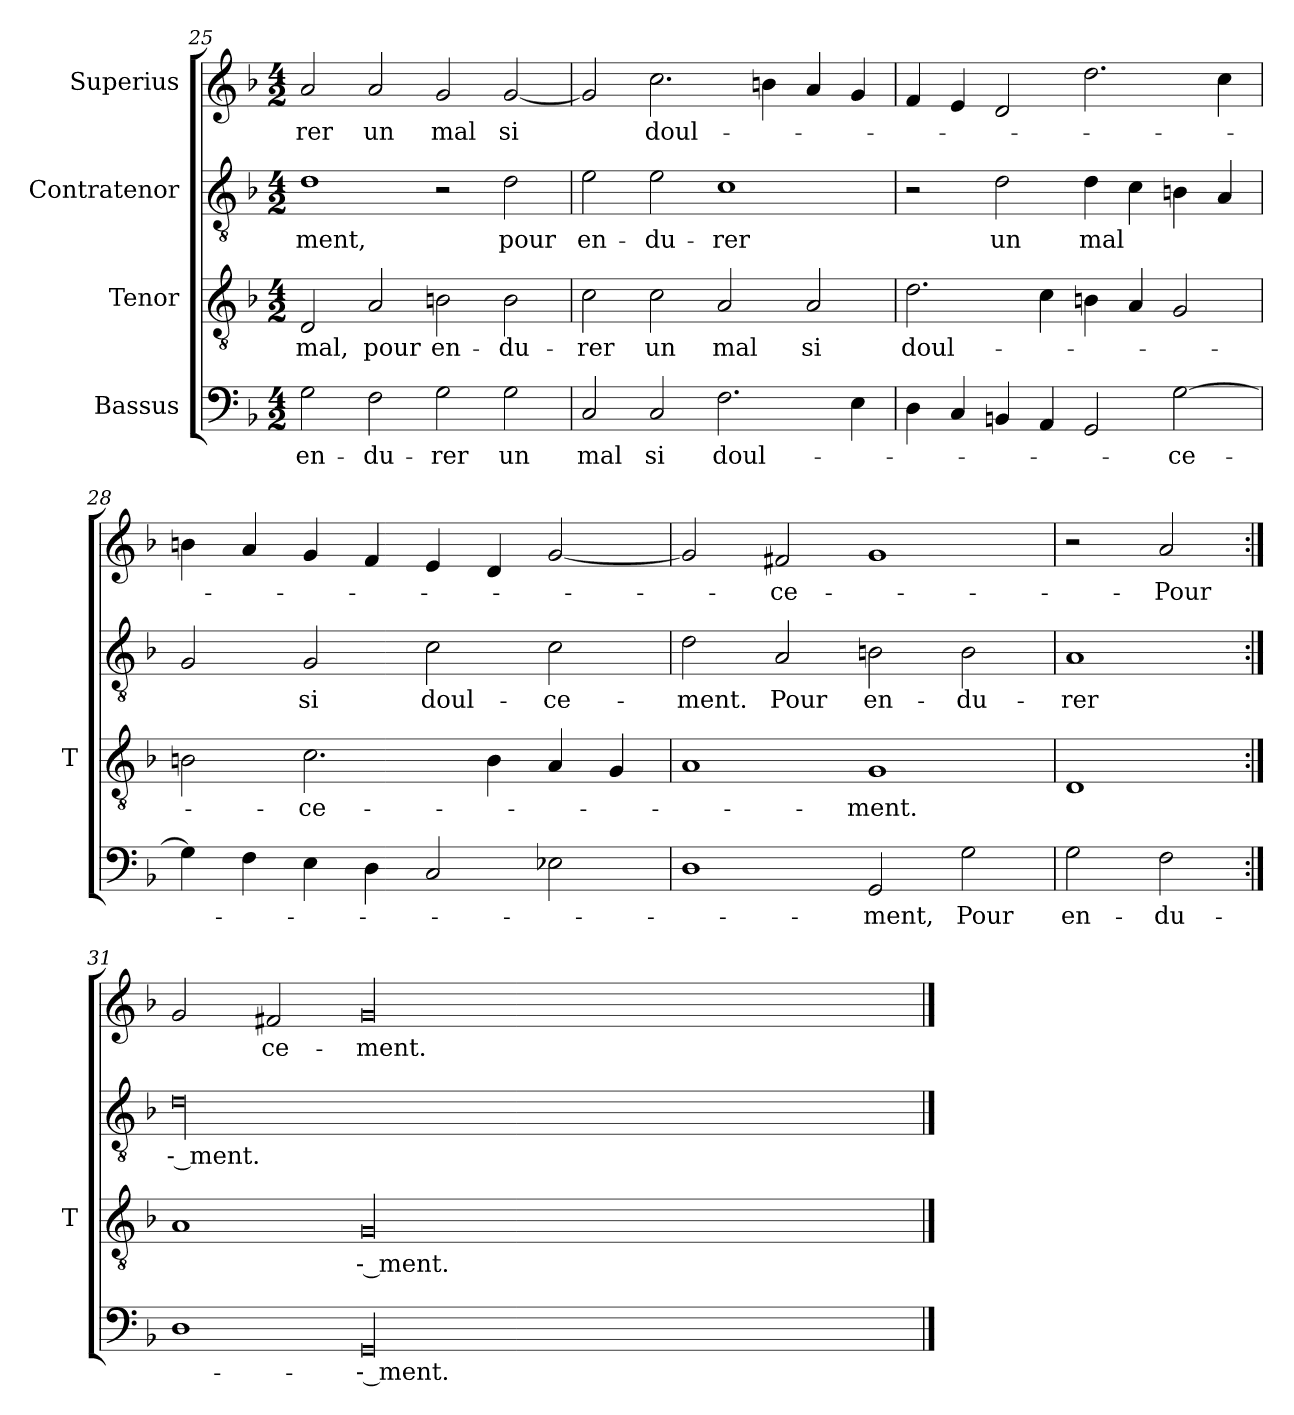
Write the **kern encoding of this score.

**kern	**text	**kern	**text	**kern	**text	**kern	**text
*part4	*part4	*part3	*part3	*part2	*part2	*part1	*part1
*staff4	*staff4	*staff3	*staff3	*staff2	*staff2	*staff1	*staff1
*I"Bassus	*	*I"Tenor	*	*I"Contratenor	*	*I"Superius	*
*	*	*I'T	*	*	*	*	*
*clefF4	*	*clefGv2	*	*clefGv2	*	*clefG2	*
*k[b-]	*	*k[b-]	*	*k[b-]	*	*k[b-]	*
*M4/2	*	*M4/2	*	*M4/2	*	*M4/2	*
=25	=25	=25	=25	=25	=25	=25	=25
2G	en-	2D	-mal,	1d	-ment,	2a	-rer
2F	du-	2A	-pour	.	.	2a	-un
2G	-rer	2B	en-	2r	.	2g	-mal
2G	-un	2B	du-	2d	-pour	[2g	-si
=26	=26	=26	=26	=26	=26	=26	=26
2C	-mal	2c	-rer	2e	en-	2g]	.
2C	-si	2c	-un	2e	du-	2.cc	doul-
2.F	doul-	2A	-mal	1c	-rer	.	.
.	.	.	.	.	.	4b	.
.	.	2A	-si	.	.	4a	.
4E	.	.	.	.	.	4g	.
=27	=27	=27	=27	=27	=27	=27	=27
4D	.	2.d	doul-	2r	.	4f	.
4C	.	.	.	.	.	4e	.
4BB	.	.	.	2d	-un	2d	.
4AA	.	4c	.	.	.	.	.
2GG	.	4B	.	4d	-mal	2.dd	.
.	.	4A	.	4c	.	.	.
[2G	ce-	2G	.	4B	.	.	.
.	.	.	.	4A	.	4cc	.
=28	=28	=28	=28	=28	=28	=28	=28
4G]	.	2B	.	2G	.	4b	.
4F	.	.	.	.	.	4a	.
4E	.	2.c	ce-	2G	-si	4g	.
4D	.	.	.	.	.	4f	.
2C	.	.	.	2c	doul-	4e	.
.	.	4B	.	.	.	4d	.
2E-X	.	4A	.	2c	ce-	[2g	.
.	.	4G	.	.	.	.	.
=29	=29	=29	=29	=29	=29	=29	=29
1D	.	1A	.	2d	-ment.	2g]	.
.	.	.	.	2A	-Pour	2f#X	ce-
2GG	-ment,	1G	-ment.	2B	en-	1g	.
2G	-Pour	.	.	2B	du-	.	.
=30	=30	=30	=30	=30	=30	=30	=30
2G	en-	1D	.	1A	-rer	2r	.
2F	du-	.	.	.	.	2a	-Pour
=31:|!	=31:|!	=31:|!	=31:|!	=31:|!	=31:|!	=31:|!	=31:|!
1D	.	1A	.	00d	-- ment.	2g	.
.	.	.	.	.	.	2f#X	- ce-
00GG	-- ment.	00G	-- ment.	.	.	00g	-ment.
.	.	.	.	2ryy	.	.	.
.	.	.	.	1ryy	.	.	.
2ryy	.	2ryy	.	.	.	2ryy	.
==	==	==	==	==	==	==	==
*-	*-	*-	*-	*-	*-	*-	*-
